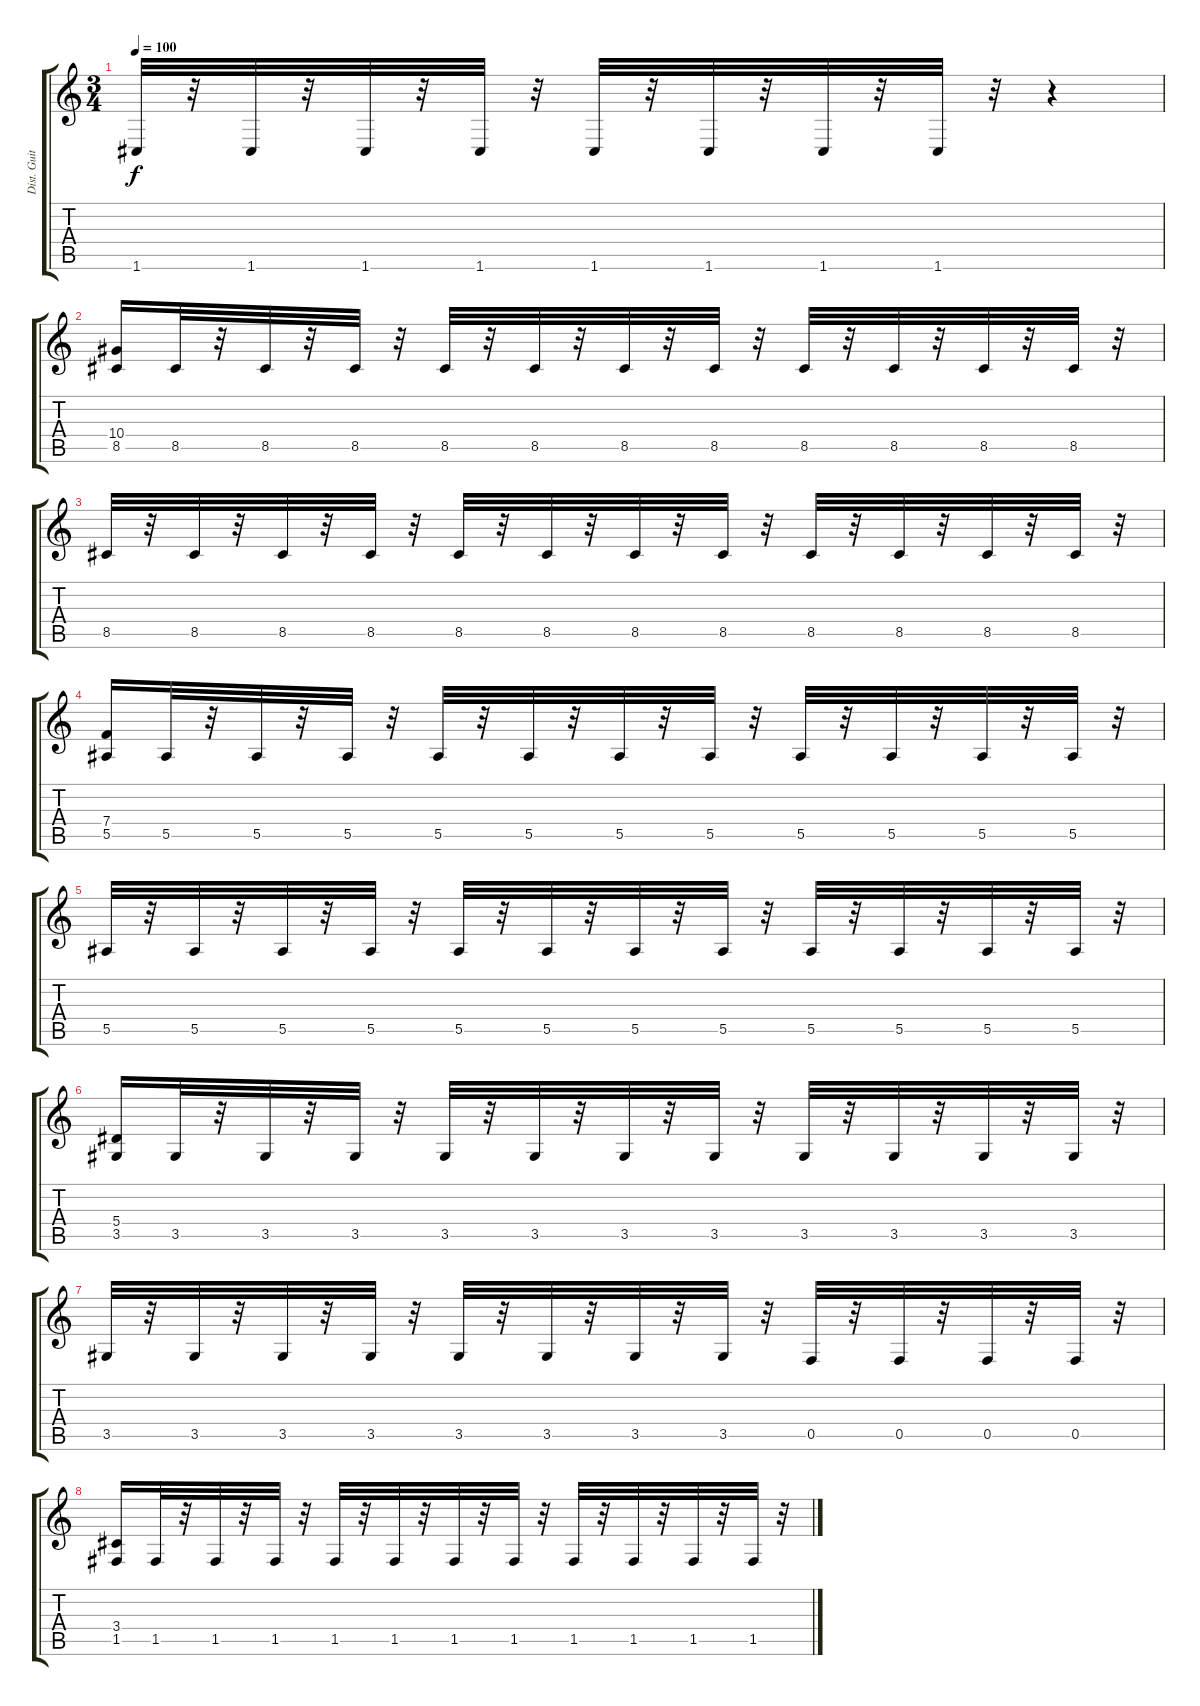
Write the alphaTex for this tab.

\track ("Dist. Guitar" "Dist. Guit") {instrument distortionguitar}
\staff {score tabs}
\tuning (C4 G3 Eb3 Bb2 F2 C2) {hide}
\ts (3 4)
\tempo 100
\clef g2
\ks c
1.6.32{dy f} r.32 1.6.32 r.32 1.6.32 r.32 1.6.32 r.32 1.6.32 r.32 1.6.32 r.32 1.6.32 r.32 1.6.32 r.32 r.4 |
(10.4 8.5).16 8.5.32 r.32 8.5.32 r.32 8.5.32 r.32 8.5.32 r.32 8.5.32 r.32 8.5.32 r.32 8.5.32 r.32 8.5.32 r.32 8.5.32 r.32 8.5.32 r.32 8.5.32 r.32 |
8.5.32 r.32 8.5.32 r.32 8.5.32 r.32 8.5.32 r.32 8.5.32 r.32 8.5.32 r.32 8.5.32 r.32 8.5.32 r.32 8.5.32 r.32 8.5.32 r.32 8.5.32 r.32 8.5.32 r.32 |
(7.4 5.5).16 5.5.32 r.32 5.5.32 r.32 5.5.32 r.32 5.5.32 r.32 5.5.32 r.32 5.5.32 r.32 5.5.32 r.32 5.5.32 r.32 5.5.32 r.32 5.5.32 r.32 5.5.32 r.32 |
5.5.32 r.32 5.5.32 r.32 5.5.32 r.32 5.5.32 r.32 5.5.32 r.32 5.5.32 r.32 5.5.32 r.32 5.5.32 r.32 5.5.32 r.32 5.5.32 r.32 5.5.32 r.32 5.5.32 r.32 |
(5.4 3.5).16 3.5.32 r.32 3.5.32 r.32 3.5.32 r.32 3.5.32 r.32 3.5.32 r.32 3.5.32 r.32 3.5.32 r.32 3.5.32 r.32 3.5.32 r.32 3.5.32 r.32 3.5.32 r.32 |
3.5.32 r.32 3.5.32 r.32 3.5.32 r.32 3.5.32 r.32 3.5.32 r.32 3.5.32 r.32 3.5.32 r.32 3.5.32 r.32 0.5.32 r.32 0.5.32 r.32 0.5.32 r.32 0.5.32 r.32 |
(3.4 1.5).16 1.5.32 r.32 1.5.32 r.32 1.5.32 r.32 1.5.32 r.32 1.5.32 r.32 1.5.32 r.32 1.5.32 r.32 1.5.32 r.32 1.5.32 r.32 1.5.32 r.32 1.5.32 r.32
